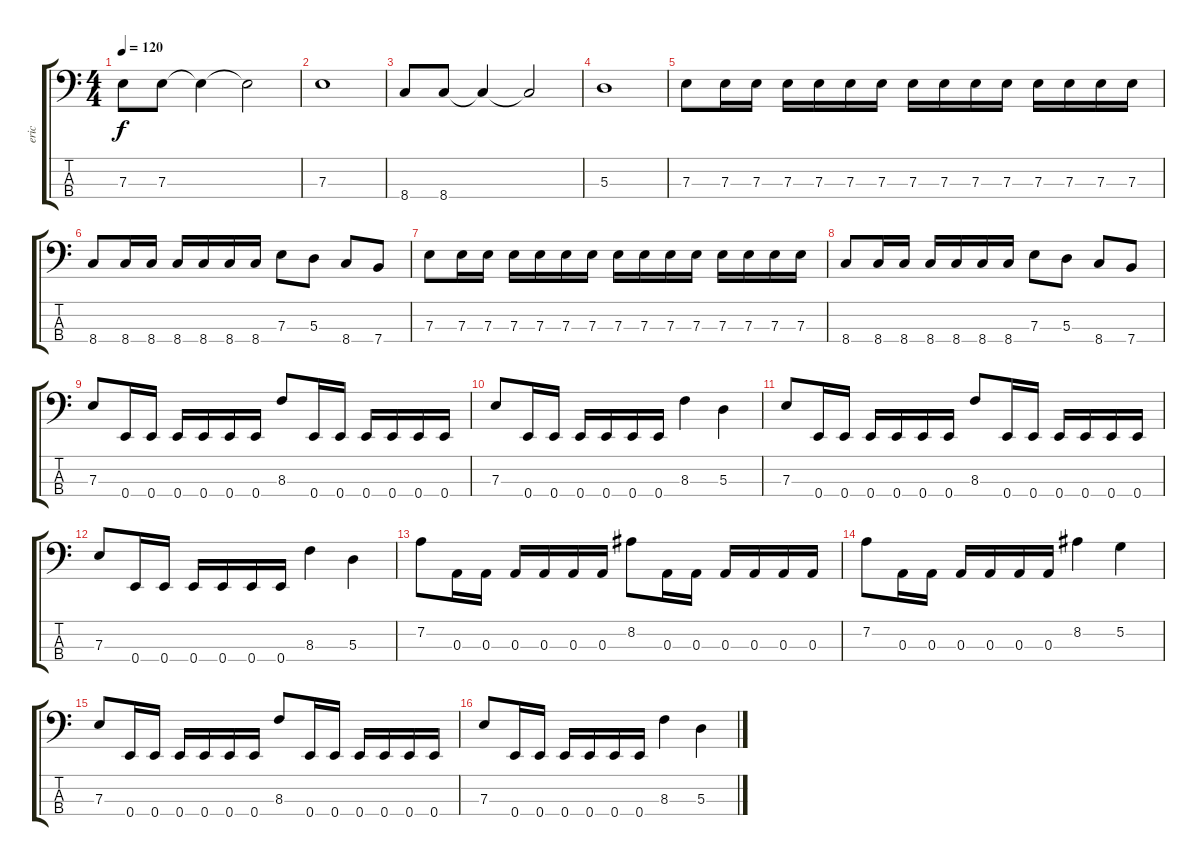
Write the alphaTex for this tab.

\track ("eric" "eric") {instrument electricbasspick}
\staff {score tabs}
\tuning (G2 D2 A1 E1) {hide}
\ts (4 4)
\tempo 120
\clef f4
\ks c
7.3.8{dy f instrument electricbasspick} 7.3.8 7.3{t}.4 7.3{t}.2 |
7.3.1 |
8.4.8 8.4.8 8.4{t}.4 8.4{t}.2 |
5.3.1 |
7.3.8 7.3.16 7.3.16 7.3.16 7.3.16 7.3.16 7.3.16 7.3.16 7.3.16 7.3.16 7.3.16 7.3.16 7.3.16 7.3.16 7.3.16 |
8.4.8 8.4.16 8.4.16 8.4.16 8.4.16 8.4.16 8.4.16 7.3.8 5.3.8 8.4.8 7.4.8 |
7.3.8 7.3.16 7.3.16 7.3.16 7.3.16 7.3.16 7.3.16 7.3.16 7.3.16 7.3.16 7.3.16 7.3.16 7.3.16 7.3.16 7.3.16 |
8.4.8 8.4.16 8.4.16 8.4.16 8.4.16 8.4.16 8.4.16 7.3.8 5.3.8 8.4.8 7.4.8 |
7.3.8 0.4.16 0.4.16 0.4.16 0.4.16 0.4.16 0.4.16 8.3.8 0.4.16 0.4.16 0.4.16 0.4.16 0.4.16 0.4.16 |
7.3.8 0.4.16 0.4.16 0.4.16 0.4.16 0.4.16 0.4.16 8.3.4 5.3.4 |
7.3.8 0.4.16 0.4.16 0.4.16 0.4.16 0.4.16 0.4.16 8.3.8 0.4.16 0.4.16 0.4.16 0.4.16 0.4.16 0.4.16 |
7.3.8 0.4.16 0.4.16 0.4.16 0.4.16 0.4.16 0.4.16 8.3.4 5.3.4 |
7.2.8 0.3.16 0.3.16 0.3.16 0.3.16 0.3.16 0.3.16 8.2.8 0.3.16 0.3.16 0.3.16 0.3.16 0.3.16 0.3.16 |
7.2.8 0.3.16 0.3.16 0.3.16 0.3.16 0.3.16 0.3.16 8.2.4 5.2.4 |
7.3.8 0.4.16 0.4.16 0.4.16 0.4.16 0.4.16 0.4.16 8.3.8 0.4.16 0.4.16 0.4.16 0.4.16 0.4.16 0.4.16 |
7.3.8 0.4.16 0.4.16 0.4.16 0.4.16 0.4.16 0.4.16 8.3.4 5.3.4
